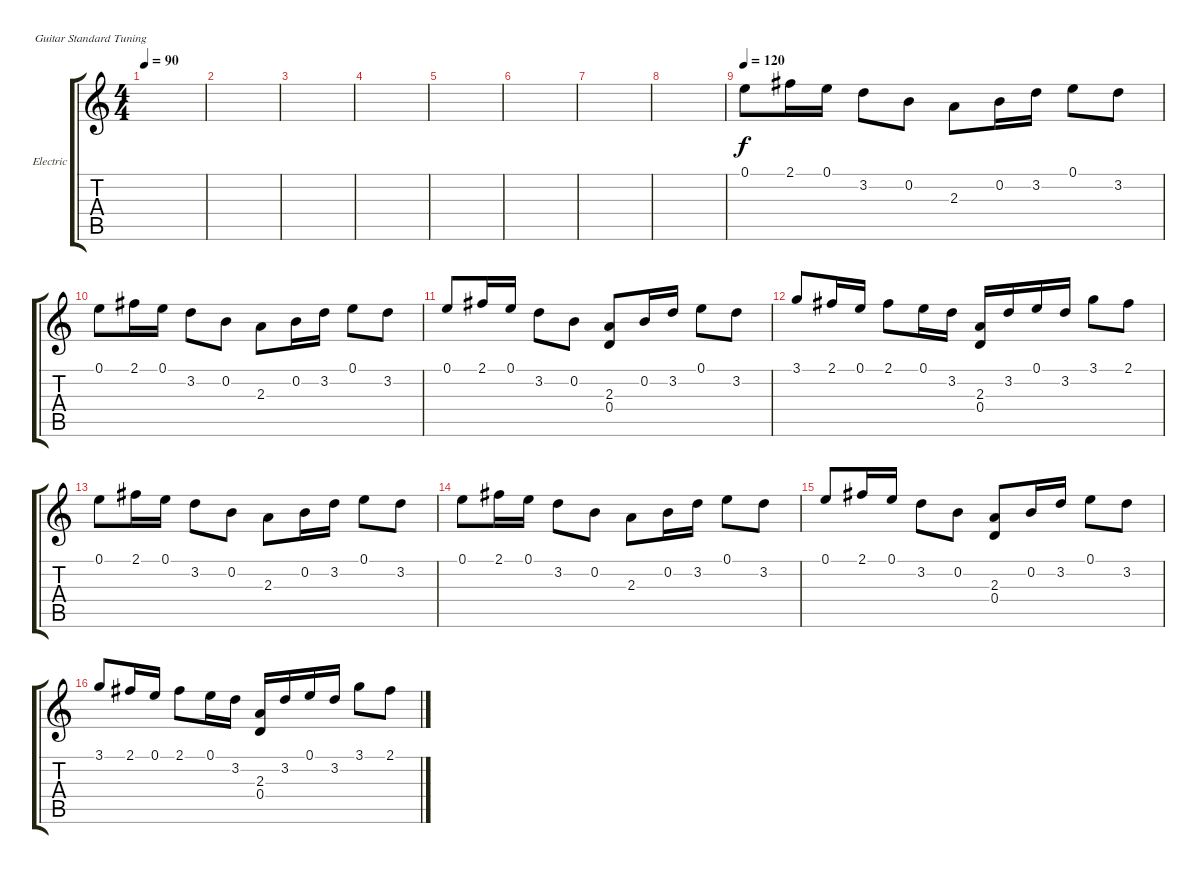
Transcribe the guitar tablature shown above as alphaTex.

\defaultSystemsLayout 4
\bracketExtendMode groupsimilarinstruments
\firstSystemTrackNameOrientation horizontal
\otherSystemsTrackNameOrientation horizontal
\track ("Electric Guitar" "Electric") {instrument distortionguitar}
\staff {score tabs}
\tuning (E4 B3 G3 D3 A2 E2)
\ts (4 4)
\tempo 90
\clef g2
\ks c
|
|
|
|
|
|
|
|
\tempo 120
0.1.8 2.1.16 0.1.16 3.2.8 0.2.8 2.3.8 0.2.16 3.2.16 0.1.8 3.2.8 |
0.1.8 2.1.16 0.1.16 3.2.8 0.2.8 2.3.8 0.2.16 3.2.16 0.1.8 3.2.8 |
0.1.8{beam invert} 2.1.16 0.1.16 3.2.8 0.2.8 (2.3 0.4).8 0.2.16 3.2.16 0.1.8 3.2.8 |
3.1.8{beam invert} 2.1.16 0.1.16 2.1.8 0.1.16 3.2.16 (2.3 0.4).16 3.2.16 0.1.16 3.2.16 3.1.8 2.1.8 |
0.1.8 2.1.16 0.1.16 3.2.8 0.2.8 2.3.8 0.2.16 3.2.16 0.1.8 3.2.8 |
0.1.8 2.1.16 0.1.16 3.2.8 0.2.8 2.3.8 0.2.16 3.2.16 0.1.8 3.2.8 |
0.1.8{beam invert} 2.1.16 0.1.16 3.2.8 0.2.8 (2.3 0.4).8 0.2.16 3.2.16 0.1.8 3.2.8 |
3.1.8{beam invert} 2.1.16 0.1.16 2.1.8 0.1.16 3.2.16 (2.3 0.4).16 3.2.16 0.1.16 3.2.16 3.1.8 2.1.8
